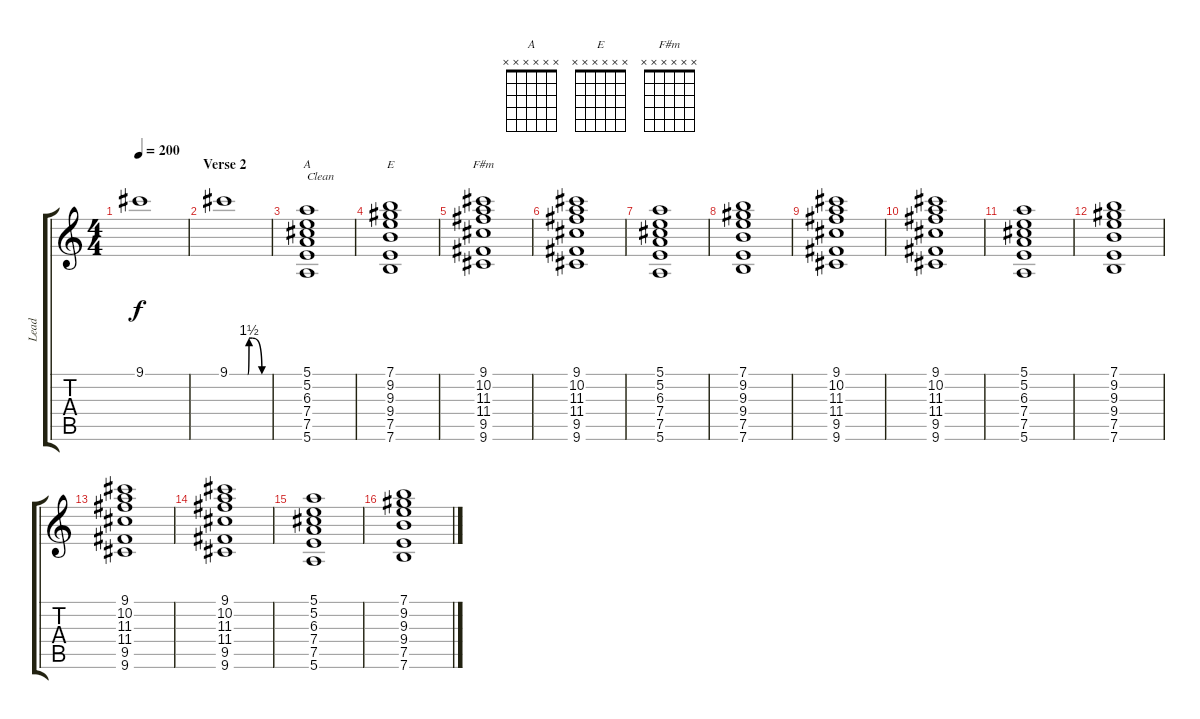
\track ("Lead" "Lead") {instrument overdrivenguitar}
\staff {score tabs}
\tuning (E4 B3 G3 D3 A2 E2) {hide}
\chord ("A" x x x x x x)
\chord ("E" x x x x x x)
\chord ("F#m" x x x x x x)
\ts (4 4)
\tempo 200
\clef g2
\ks c
9.1.1{dy f volume 14 instrument overdrivenguitar} |
\section ("" "Verse 2")
9.1{be (custom 0 0 28 0 30 6 35 6 50 0 60 0)}.1{volume 14 instrument overdrivenguitar} |
(5.1 5.2 6.3 7.4 7.5 5.6).1{ch "A" txt "Clean" volume 11 instrument electricguitarmuted} |
(7.1 9.2 9.3 9.4 7.5 7.6).1{ch "E" volume 11 instrument electricguitarmuted} |
(9.1 10.2 11.3 11.4 9.5 9.6).1{ch "F#m" volume 11 instrument electricguitarmuted} |
(9.1 10.2 11.3 11.4 9.5 9.6).1{volume 11 instrument electricguitarmuted} |
(5.1 5.2 6.3 7.4 7.5 5.6).1{volume 11 instrument electricguitarmuted} |
(7.1 9.2 9.3 9.4 7.5 7.6).1{volume 11 instrument electricguitarmuted} |
(9.1 10.2 11.3 11.4 9.5 9.6).1{volume 11 instrument electricguitarmuted} |
(9.1 10.2 11.3 11.4 9.5 9.6).1{volume 11 instrument electricguitarmuted} |
(5.1 5.2 6.3 7.4 7.5 5.6).1{volume 11 instrument electricguitarmuted} |
(7.1 9.2 9.3 9.4 7.5 7.6).1{volume 11 instrument electricguitarmuted} |
(9.1 10.2 11.3 11.4 9.5 9.6).1{volume 11 instrument electricguitarmuted} |
(9.1 10.2 11.3 11.4 9.5 9.6).1{volume 11 instrument electricguitarmuted} |
(5.1 5.2 6.3 7.4 7.5 5.6).1{volume 11 instrument electricguitarmuted} |
(7.1 9.2 9.3 9.4 7.5 7.6).1{volume 11 instrument electricguitarmuted}
